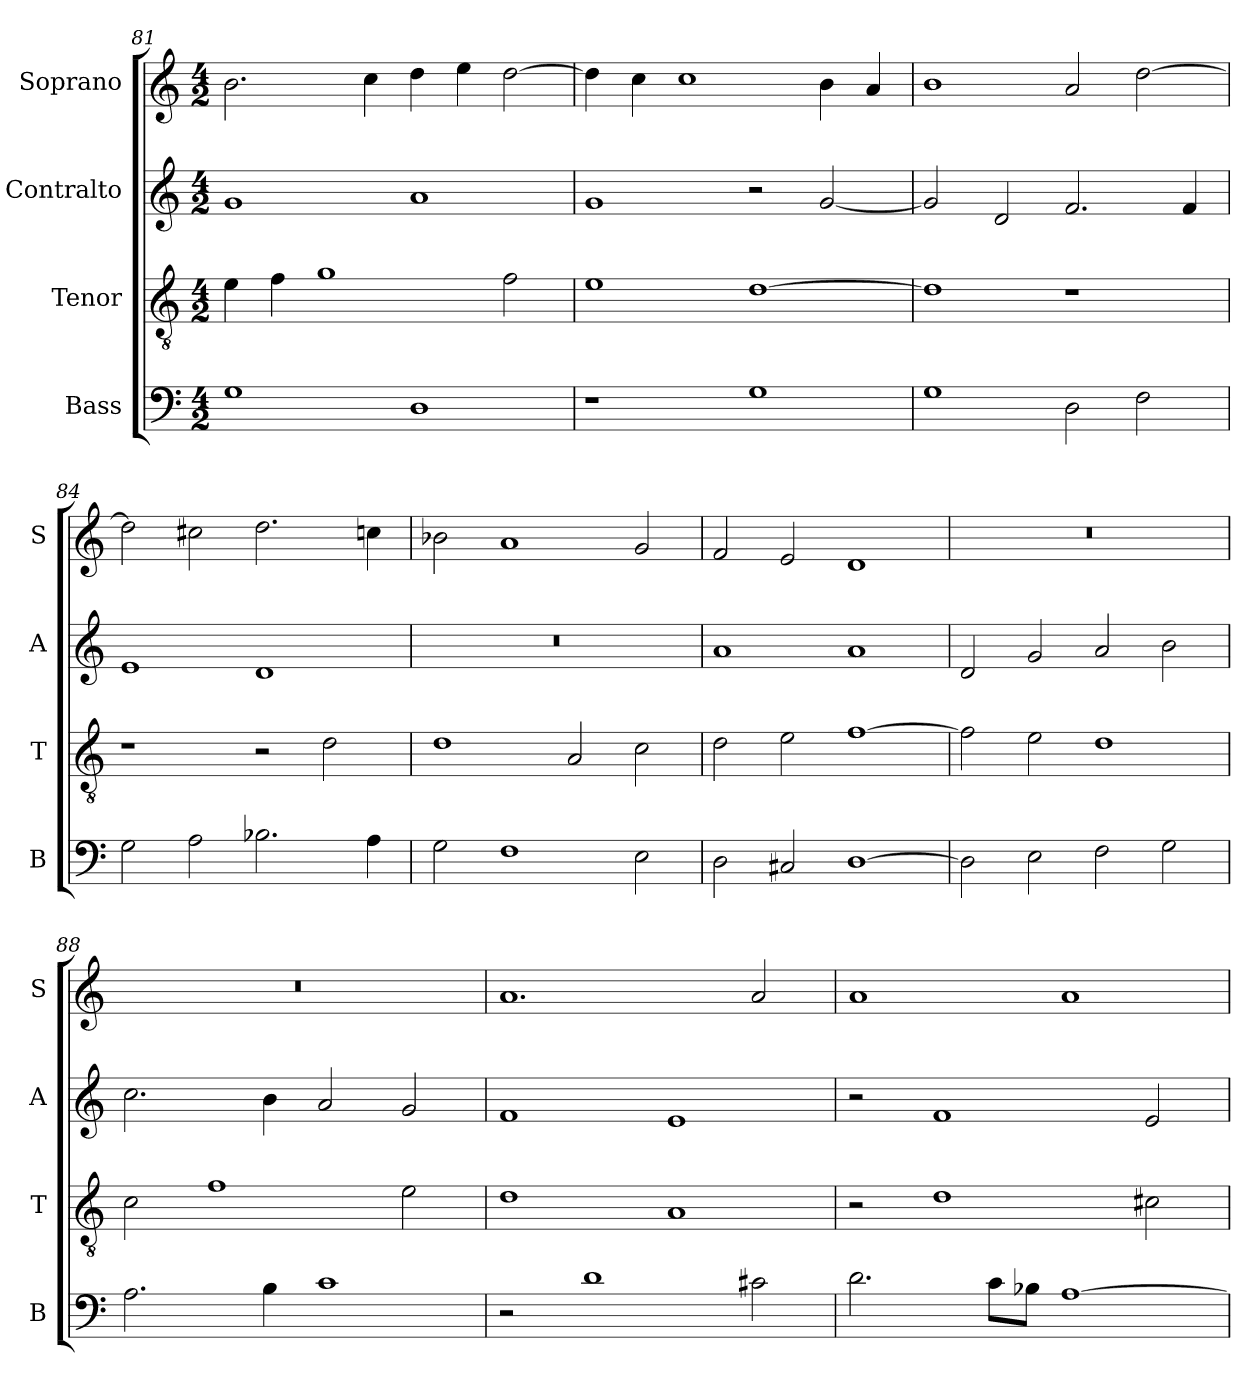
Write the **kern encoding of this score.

**kern	**kern	**kern	**kern
*part4	*part3	*part2	*part1
*staff4	*staff3	*staff2	*staff1
*I"Bass	*I"Tenor	*I"Contralto	*I"Soprano
*I'B	*I'T	*I'A	*I'S
*clefF4	*clefGv2	*clefG2	*clefG2
*k[]	*k[]	*k[]	*k[]
*D:dor	*D:dor	*D:dor	*D:dor
*M4/2	*M4/2	*M4/2	*M4/2
=81	=81	=81	=81
1G	4e	1g	2.b
.	4f	.	.
.	1g	.	.
.	.	.	4cc
1D	.	1a	4dd
.	.	.	4ee
.	2f	.	[2dd
=82	=82	=82	=82
1r	1e	1g	4dd]
.	.	.	4cc
.	.	.	1cc
1G	[1d	2r	.
.	.	[2g	4b
.	.	.	4a
=83	=83	=83	=83
1G	1d]	2g]	1b
.	.	2d	.
2D	1r	2.f	2a
2F	.	.	[2dd
.	.	4f	.
=84	=84	=84	=84
2G	1r	1e	2dd]
2A	.	.	2cc#X
2.B-X	2r	1d	2.dd
.	2d	.	.
4A	.	.	4ccn
=85	=85	=85	=85
2G	1d	0r	2b-X
1F	.	.	1a
.	2A	.	.
2E	2c	.	2g
=86	=86	=86	=86
2D	2d	1a	2f
2C#X	2e	.	2e
[1D	[1f	1a	1d
=87	=87	=87	=87
2D]	2f]	2d	0r
2E	2e	2g	.
2F	1d	2a	.
2G	.	2b	.
=88	=88	=88	=88
2.A	2c	2.cc	0r
.	1f	.	.
4B	.	4b	.
1c	.	2a	.
.	2e	2g	.
=89	=89	=89	=89
2r	1d	1f	1.a
1d	.	.	.
.	1A	1e	.
2c#X	.	.	2a
=90	=90	=90	=90
2.d	2r	2r	1a
.	1d	1f	.
8c\L	.	.	.
8B-X\J	.	.	.
[1A	.	.	1a
.	2c#X	2e	.
=	=	=	=
*-	*-	*-	*-
